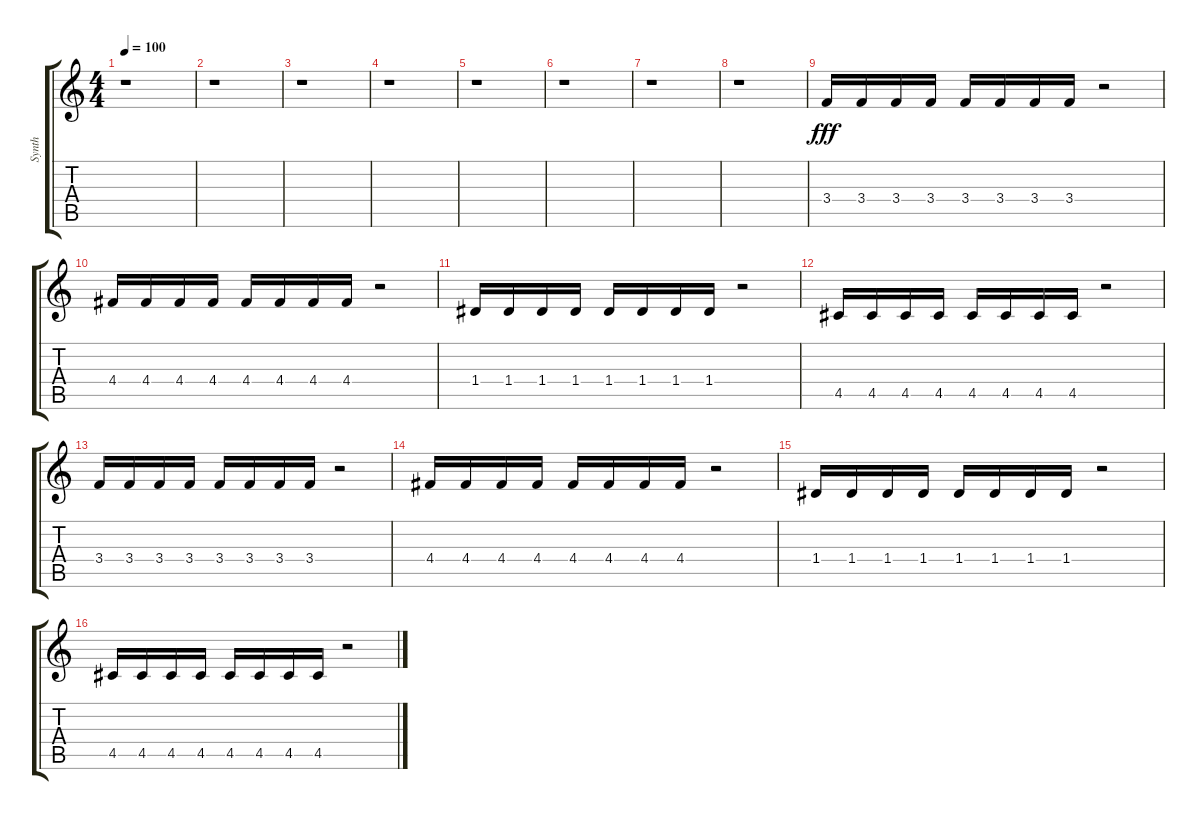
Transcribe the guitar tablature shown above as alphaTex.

\track ("Synth" "Synth") {instrument synthbass2}
\staff {score tabs}
\tuning (E4 B3 G3 D3 A2 E2) {hide}
\ts (4 4)
\tempo 100
\clef g2
\ks c
r.1{dy fff} |
r.1 |
r.1 |
r.1 |
r.1 |
r.1 |
r.1 |
r.1 |
3.4.16{volume 10} 3.4.16{volume 10} 3.4.16{volume 8} 3.4.16{volume 8} 3.4.16{volume 6} 3.4.16{volume 5} 3.4.16{volume 3} 3.4.16{volume 3} r.2 |
4.4.16{volume 10} 4.4.16{volume 9} 4.4.16{volume 8} 4.4.16{volume 8} 4.4.16{volume 7} 4.4.16{volume 6} 4.4.16{volume 5} 4.4.16{volume 3} r.2 |
1.4.16{volume 9} 1.4.16{volume 8} 1.4.16{volume 8} 1.4.16{volume 8} 1.4.16{volume 6} 1.4.16{volume 5} 1.4.16{volume 4} 1.4.16{volume 3} r.2 |
4.5.16{volume 9} 4.5.16{volume 9} 4.5.16{volume 8} 4.5.16{volume 6} 4.5.16{volume 6} 4.5.16{volume 4} 4.5.16{volume 4} 4.5.16{volume 3} r.2 |
3.4.16{volume 10} 3.4.16{volume 10} 3.4.16{volume 8} 3.4.16{volume 8} 3.4.16{volume 6} 3.4.16{volume 5} 3.4.16{volume 3} 3.4.16{volume 3} r.2 |
4.4.16{volume 10} 4.4.16{volume 9} 4.4.16{volume 8} 4.4.16{volume 8} 4.4.16{volume 7} 4.4.16{volume 6} 4.4.16{volume 5} 4.4.16{volume 3} r.2 |
1.4.16{volume 9} 1.4.16{volume 8} 1.4.16{volume 8} 1.4.16{volume 8} 1.4.16{volume 6} 1.4.16{volume 5} 1.4.16{volume 4} 1.4.16{volume 3} r.2 |
4.5.16{volume 9} 4.5.16{volume 9} 4.5.16{volume 8} 4.5.16{volume 6} 4.5.16{volume 6} 4.5.16{volume 4} 4.5.16{volume 4} 4.5.16{volume 3} r.2
